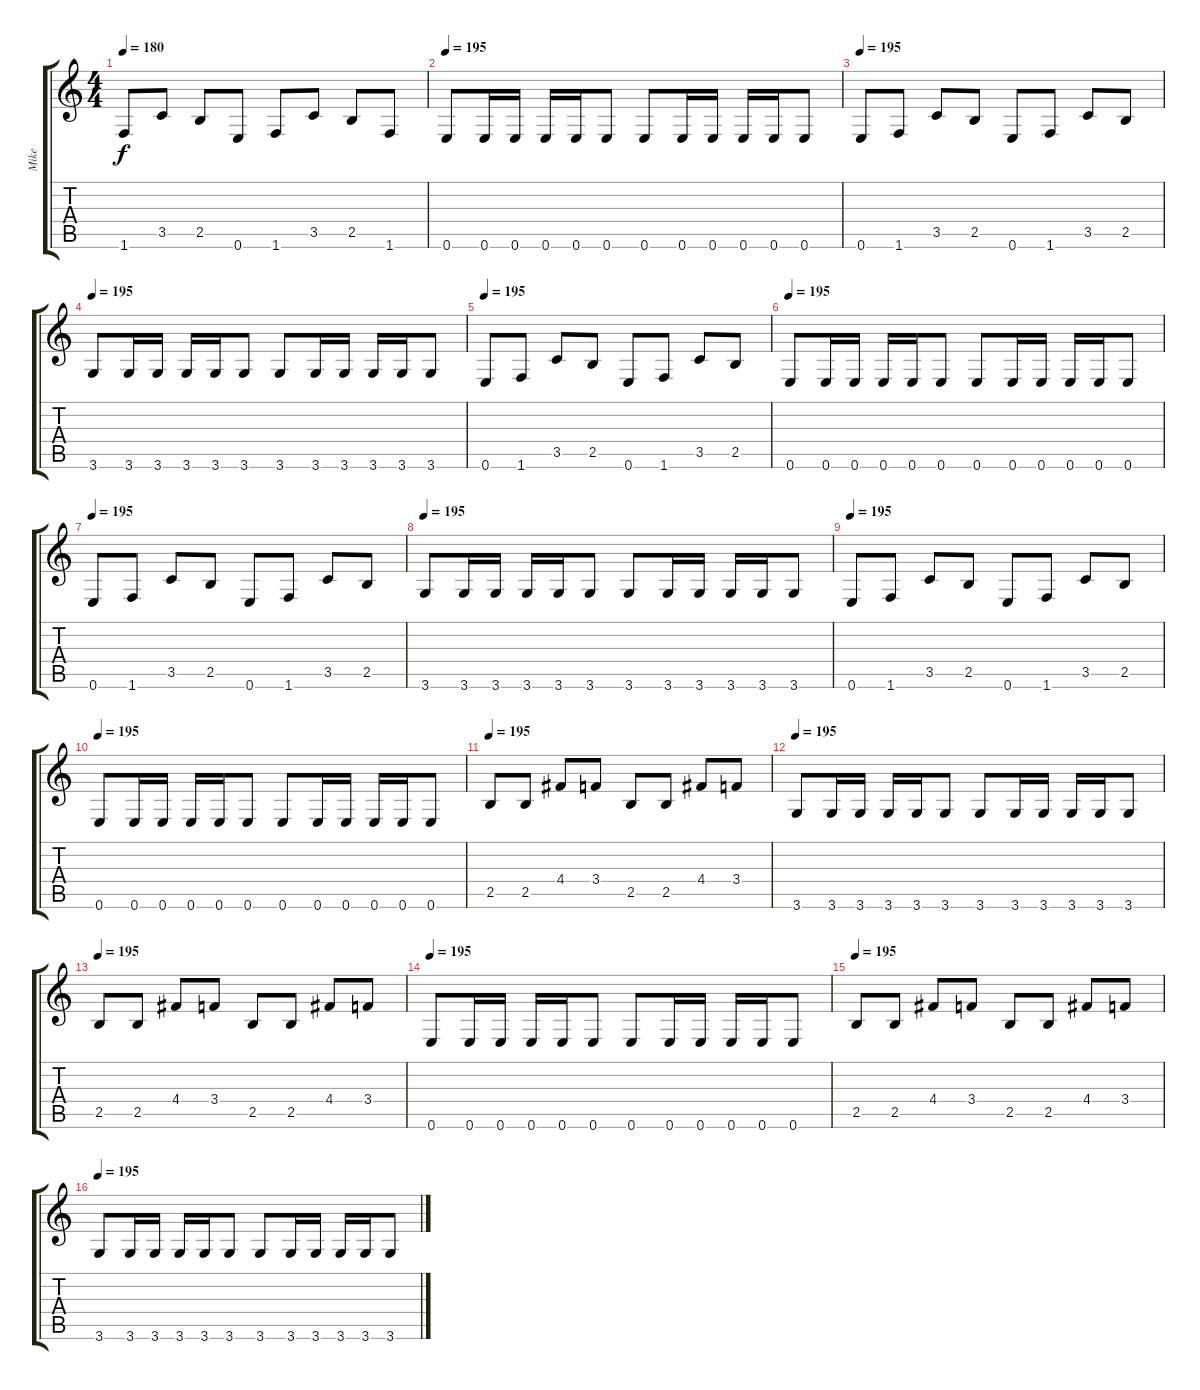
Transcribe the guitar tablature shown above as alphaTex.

\track ("Mike" "Mike") {instrument distortionguitar}
\staff {score tabs}
\tuning (E4 B3 G3 D3 A2 E2) {hide}
\ts (4 4)
\tempo 180
\clef g2
\ks c
1.6.8{dy f} 3.5.8 2.5.8 0.6.8 1.6.8 3.5.8 2.5.8 1.6.8 |
\tempo 195
0.6.8 0.6.16 0.6.16 0.6.16 0.6.16 0.6.8 0.6.8 0.6.16 0.6.16 0.6.16 0.6.16 0.6.8 |
\tempo 195
0.6.8 1.6.8 3.5.8 2.5.8 0.6.8 1.6.8 3.5.8 2.5.8 |
\tempo 195
3.6.8 3.6.16 3.6.16 3.6.16 3.6.16 3.6.8 3.6.8 3.6.16 3.6.16 3.6.16 3.6.16 3.6.8 |
\tempo 195
0.6.8 1.6.8 3.5.8 2.5.8 0.6.8 1.6.8 3.5.8 2.5.8 |
\tempo 195
0.6.8 0.6.16 0.6.16 0.6.16 0.6.16 0.6.8 0.6.8 0.6.16 0.6.16 0.6.16 0.6.16 0.6.8 |
\tempo 195
0.6.8 1.6.8 3.5.8 2.5.8 0.6.8 1.6.8 3.5.8 2.5.8 |
\tempo 195
3.6.8 3.6.16 3.6.16 3.6.16 3.6.16 3.6.8 3.6.8 3.6.16 3.6.16 3.6.16 3.6.16 3.6.8 |
\tempo 195
0.6.8 1.6.8 3.5.8 2.5.8 0.6.8 1.6.8 3.5.8 2.5.8 |
\tempo 195
0.6.8 0.6.16 0.6.16 0.6.16 0.6.16 0.6.8 0.6.8 0.6.16 0.6.16 0.6.16 0.6.16 0.6.8 |
\tempo 195
2.5.8 2.5.8 4.4.8 3.4.8 2.5.8 2.5.8 4.4.8 3.4.8 |
\tempo 195
3.6.8 3.6.16 3.6.16 3.6.16 3.6.16 3.6.8 3.6.8 3.6.16 3.6.16 3.6.16 3.6.16 3.6.8 |
\tempo 195
2.5.8 2.5.8 4.4.8 3.4.8 2.5.8 2.5.8 4.4.8 3.4.8 |
\tempo 195
0.6.8 0.6.16 0.6.16 0.6.16 0.6.16 0.6.8 0.6.8 0.6.16 0.6.16 0.6.16 0.6.16 0.6.8 |
\tempo 195
2.5.8 2.5.8 4.4.8 3.4.8 2.5.8 2.5.8 4.4.8 3.4.8 |
\tempo 195
3.6.8 3.6.16 3.6.16 3.6.16 3.6.16 3.6.8 3.6.8 3.6.16 3.6.16 3.6.16 3.6.16 3.6.8
